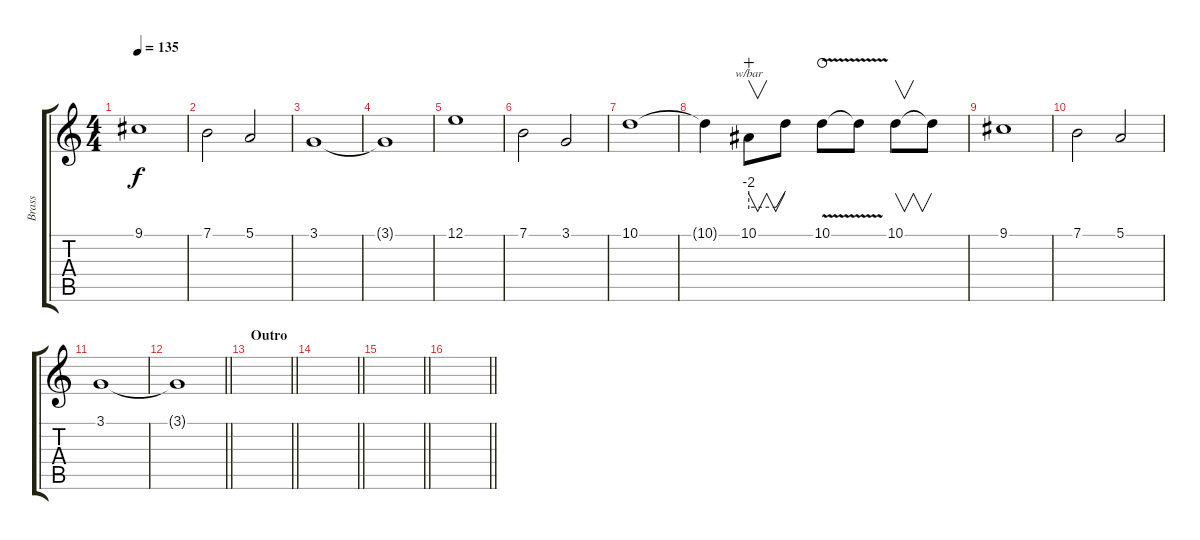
\track ("Brass" "Brass") {instrument trumpet}
\staff {score tabs}
\tuning (E4 B3 G3 D3 A2 E2) {hide}
\ts (4 4)
\tempo 135
\clef g2
\ks c
9.1.1{dy f} |
7.1.2 5.1.2 |
3.1.1 |
3.1{t}.1 |
12.1.1 |
7.1.2 3.1.2 |
10.1.1 |
10.1{t}.4 10.1.8{v tbe (custom default 0 -8 45 -8 60 0) wahc} 10.1{t}.8 10.1{v}.8{waho} 10.1{t}.8 10.1.8{v} 10.1{t}.8 |
9.1.1 |
7.1.2 5.1.2 |
3.1.1 |
\barLineRight lightlight
3.1{t}.1 |
\section ("" "Outro")
\barLineRight lightlight
|
\barLineRight lightlight
|
\barLineRight lightlight
|
\barLineRight lightlight
